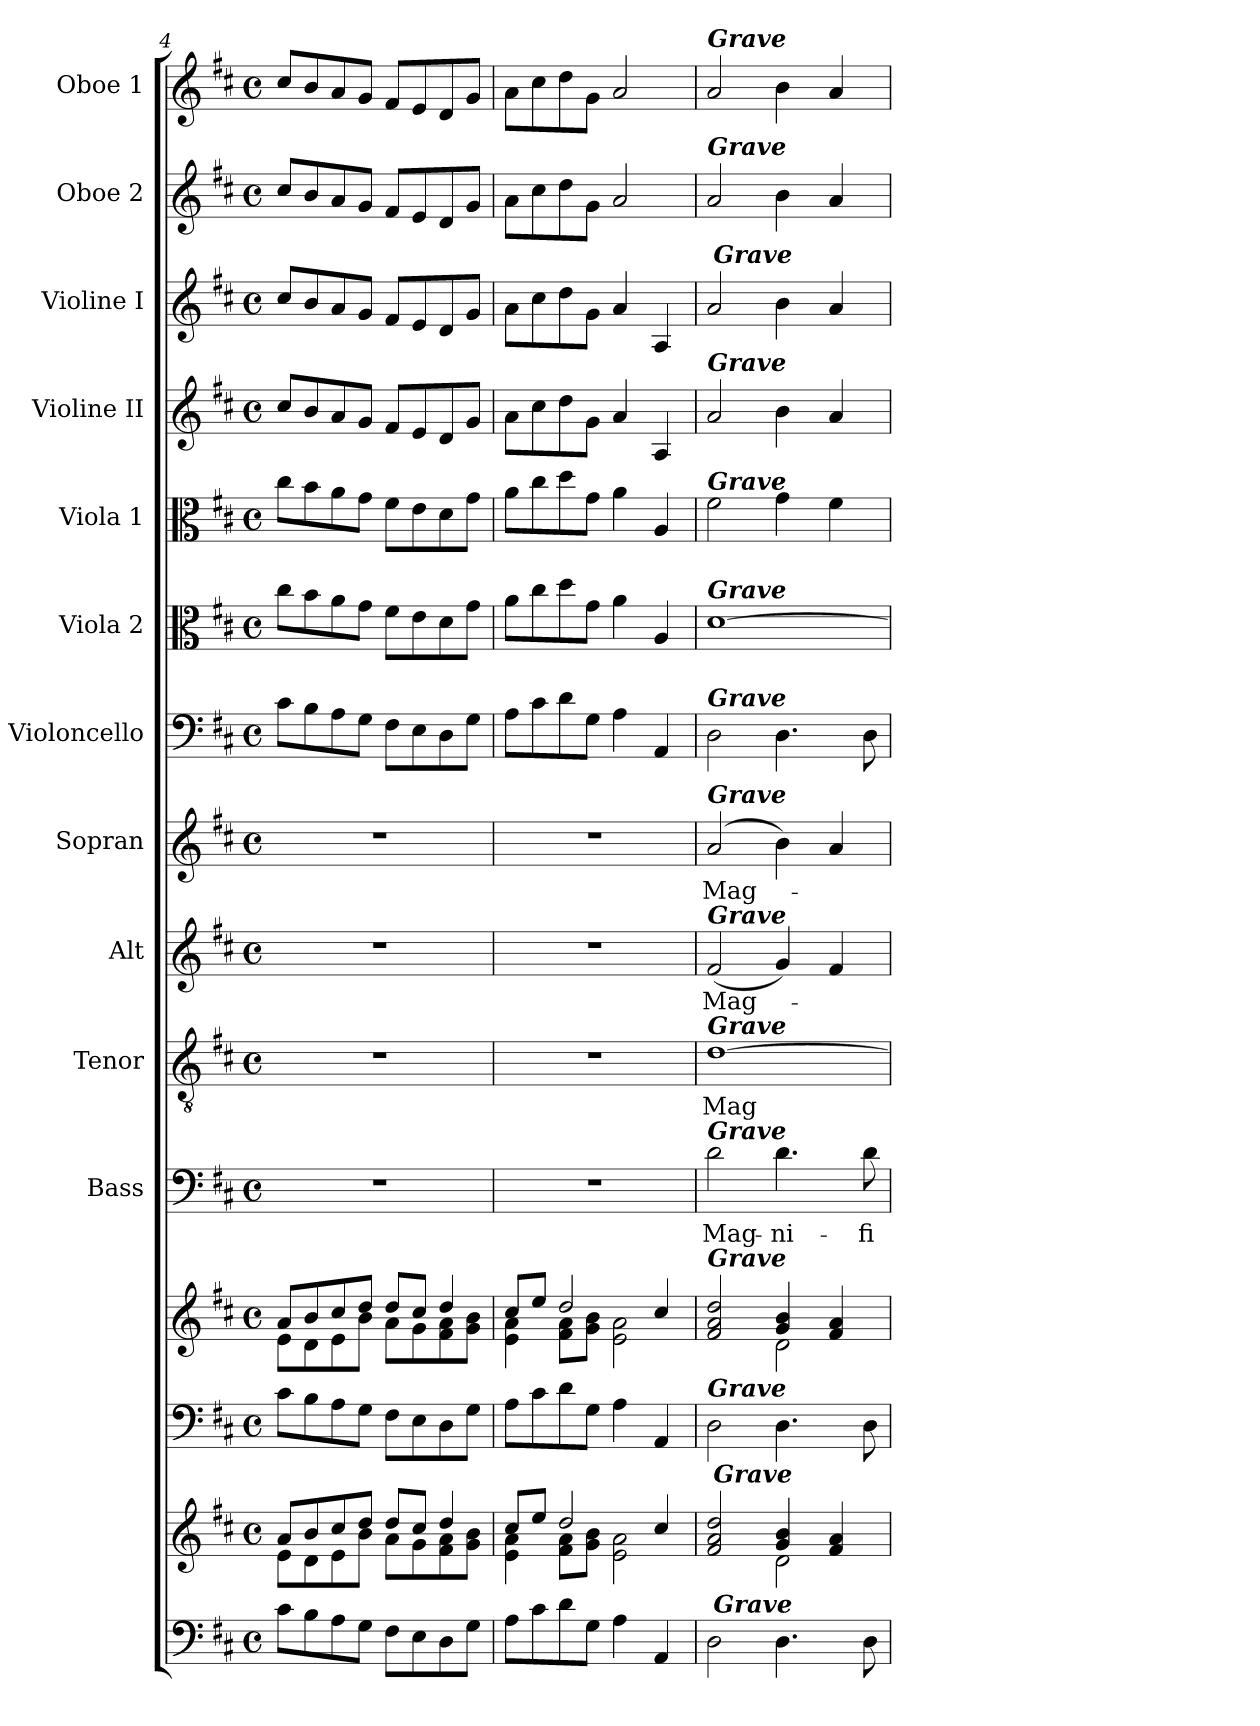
**kern	**kern	**kern	**kern	**kern	**text	**kern	**text	**kern	**text	**kern	**text	**kern	**kern	**kern	**kern	**kern	**kern	**kern
*part13	*part13	*part12	*part12	*part11	*part11	*part10	*part10	*part9	*part9	*part8	*part8	*part7	*part6	*part5	*part4	*part3	*part2	*part1
*staff15	*staff14	*staff13	*staff12	*staff11	*staff11	*staff10	*staff10	*staff9	*staff9	*staff8	*staff8	*staff7	*staff6	*staff5	*staff4	*staff3	*staff2	*staff1
*	*	*	*	*I"Bass	*	*I"Tenor	*	*I"Alt	*	*I"Sopran	*	*I"Violoncello	*I"Viola 2	*I"Viola 1	*I"Violine II	*I"Violine I	*I"Oboe 2	*I"Oboe 1
*	*	*	*	*I'B.	*	*I'T.	*	*I'A.	*	*I'S.	*	*I'Vc.	*I'Vla. 2	*I'Vla. 1	*I'Vl. II	*I'Vl. I	*I'Ob. 2	*I'Ob. 1
*clefF4	*clefG2	*clefF4	*clefG2	*clefF4	*	*clefGv2	*	*clefG2	*	*clefG2	*	*clefF4	*clefC3	*clefC3	*clefG2	*clefG2	*clefG2	*clefG2
*	*	*	*	*	*	*	*	*	*	*	*	*ITrd7c12	*	*	*	*	*	*
*k[f#c#]	*k[f#c#]	*k[f#c#]	*k[f#c#]	*k[f#c#]	*	*k[f#c#]	*	*k[f#c#]	*	*k[f#c#]	*	*k[f#c#]	*k[f#c#]	*k[f#c#]	*k[f#c#]	*k[f#c#]	*k[f#c#]	*k[f#c#]
*D:	*D:	*D:	*D:	*D:	*	*D:	*	*D:	*	*D:	*	*D:	*D:	*D:	*D:	*D:	*D:	*D:
*M4/4	*M4/4	*M4/4	*M4/4	*M4/4	*	*M4/4	*	*M4/4	*	*M4/4	*	*M4/4	*M4/4	*M4/4	*M4/4	*M4/4	*M4/4	*M4/4
*met(c)	*met(c)	*met(c)	*met(c)	*met(c)	*	*met(c)	*	*met(c)	*	*met(c)	*	*met(c)	*met(c)	*met(c)	*met(c)	*met(c)	*met(c)	*met(c)
=4	=4	=4	=4	=4	=4	=4	=4	=4	=4	=4	=4	=4	=4	=4	=4	=4	=4	=4
*	*^	*	*^	*	*	*	*	*	*	*	*	*	*	*	*	*	*	*
8c#\L	8a/L	8e\L	8c#\L	8a/L	8e\L	1r	.	1r	.	1r	.	1r	.	8C#\L	8cc#\L	8cc#\L	8cc#/L	8cc#/L	8cc#/L	8cc#/L
8B\	8b/	8d\	8B\	8b/	8d\	.	.	.	.	.	.	.	.	8BB\	8b\	8b\	8b/	8b/	8b/	8b/
8A\	8cc#/	8e\	8A\	8cc#/	8e\	.	.	.	.	.	.	.	.	8AA\	8a\	8a\	8a/	8a/	8a/	8a/
8G\J	8dd/J	8b\J	8G\J	8dd/J	8b\J	.	.	.	.	.	.	.	.	8GG\J	8g\J	8g\J	8g/J	8g/J	8g/J	8g/J
8F#\L	8dd/L	8a\L	8F#\L	8dd/L	8a\L	.	.	.	.	.	.	.	.	8FF#\L	8f#\L	8f#\L	8f#/L	8f#/L	8f#/L	8f#/L
8E\	8cc#/J	8g\	8E\	8cc#/J	8g\	.	.	.	.	.	.	.	.	8EE\	8e\	8e\	8e/	8e/	8e/	8e/
8D\	4dd/	8f#\ 8a\	8D\	4dd/	8f#\ 8a\	.	.	.	.	.	.	.	.	8DD\	8d\	8d\	8d/	8d/	8d/	8d/
8G\J	.	8g\ 8b\J	8G\J	.	8g\ 8b\J	.	.	.	.	.	.	.	.	8GG\J	8g\J	8g\J	8g/J	8g/J	8g/J	8g/J
=5	=5	=5	=5	=5	=5	=5	=5	=5	=5	=5	=5	=5	=5	=5	=5	=5	=5	=5	=5	=5
8A\L	8cc#/L	4e\ 4a\	8A\L	8cc#/L	4e\ 4a\	1r	.	1r	.	1r	.	1r	.	8AA\L	8a\L	8a\L	8a\L	8a\L	8a\L	8a\L
8c#\	8ee/J	.	8c#\	8ee/J	.	.	.	.	.	.	.	.	.	8C#\	8cc#\	8cc#\	8cc#\	8cc#\	8cc#\	8cc#\
8d\	2dd/	8f#\ 8a\L	8d\	2dd/	8f#\ 8a\L	.	.	.	.	.	.	.	.	8D\	8dd\	8dd\	8dd\	8dd\	8dd\	8dd\
8G\J	.	8g\ 8b\J	8G\J	.	8g\ 8b\J	.	.	.	.	.	.	.	.	8GG\J	8g\J	8g\J	8g\J	8g\J	8g\J	8g\J
4A\	.	2e\ 2a\	4A\	.	2e\ 2a\	.	.	.	.	.	.	.	.	4AA\	4a\	4a\	4a/	4a/	2a/	2a/
4AA/	4cc#/	.	4AA/	4cc#/	.	.	.	.	.	.	.	.	.	4AAA/	4A/	4A/	4A/	4A/	.	.
!!LO:PB:g=z
=6	=6	=6	=6	=6	=6	=6	=6	=6	=6	=6	=6	=6	=6	=6	=6	=6	=6	=6	=6	=6
!	!	!	!	!	!	!	!	!	!	!	!	!	!	!	!	!	!	!	!	!LO:TX:a:Bi:t=Grave
!	!	!	!	!	!	!	!	!	!	!	!	!	!	!	!	!	!	!	!LO:TX:a:Bi:t=Grave	!
!	!	!	!	!	!	!	!	!	!	!	!	!	!	!	!	!	!LO:TX:a:Bi:t=Grave	!	!	!
!	!	!	!	!	!	!	!	!	!	!	!	!	!	!	!	!LO:TX:a:Bi:t=Grave	!	!	!	!
!	!	!	!	!	!	!	!	!	!	!	!	!	!	!	!LO:TX:a:Bi:t=Grave	!	!	!	!	!
!	!	!	!	!	!	!	!	!	!	!	!	!	!	!LO:TX:a:Bi:t=Grave	!	!	!	!	!	!
!	!	!	!	!	!	!	!	!	!	!	!	!LO:TX:a:Bi:t=Grave	!	!	!	!	!	!	!	!
!	!	!	!	!	!	!	!	!	!	!LO:TX:a:Bi:t=Grave	!	!	!	!	!	!	!	!	!	!
!	!	!	!	!	!	!	!	!LO:TX:a:Bi:t=Grave	!	!	!	!	!	!	!	!	!	!	!	!
!	!	!	!	!	!	!LO:TX:a:Bi:t=Grave	!	!	!	!	!	!	!	!	!	!	!	!	!	!
!	!	!	!	!LO:TX:a:Bi:t=Grave	!	!	!	!	!	!	!	!	!	!	!	!	!	!	!	!
!	!	!	!LO:TX:a:Bi:t=Grave	!	!	!	!	!	!	!	!	!	!	!	!	!	!	!	!	!
!	!	!	!	!	!	!	!LO:LY:b	!	!LO:LY:b	!	!LO:LY:b	!	!LO:LY:b	!	!	!	!	!	!	!
*^	*	*^	*	*	*	*	*	*	*	*	*	*	*	*	*	*	*	*^	*	*
2D\	96ryy	2f#/ 2a/ 2dd/	2ryy	96ryy	2D\	2f#/ 2a/ 2dd/	2ryy	2d\	Mag-	[1d	Mag-	(<2f#/	Mag-	(2a/	Mag-	2DD\	[1d	2f#\	2a/	2a/	96ryy	2a/	2a/
!	!	!	!	!	!	!	!	!	!	!	!	!	!	!	!	!	!	!	!	!	!LO:TX:a:Bi:t=Grave	!	!
!	!	!	!	!LO:TX:a:Bi:t=Grave	!	!	!	!	!	!	!	!	!	!	!	!	!	!	!	!	!	!	!
!	!LO:TX:a:Bi:t=Grave	!	!	!	!	!	!	!	!	!	!	!	!	!	!	!	!	!	!	!	!	!	!
.	3%2ryy	.	.	3%2ryy	.	.	.	.	.	.	.	.	.	.	.	.	.	.	.	.	3%2ryy	.	.
!	!	!	!	!	!	!	!	!	!LO:LY:b	!	!	!	!	!	!	!	!	!	!	!	!	!	!
4.D\	.	4g/ 4b/	2d\	.	4.D\	4g/ 4b/	2d\	4.d\	-ni-	.	.	4g/)	.	4b\)	.	4.DD\	.	4g\	4b\	4b\	.	4b\	4b\
.	6ryy	.	.	6ryy	.	.	.	.	.	.	.	.	.	.	.	.	.	.	.	.	6ryy	.	.
.	.	4f#/ 4a/	.	.	.	4f#/ 4a/	.	.	.	.	.	4f#/	.	4a/	.	.	.	4f#\	4a/	4a/	.	4a/	4a/
.	12...ryy	.	.	12...ryy	.	.	.	.	.	.	.	.	.	.	.	.	.	.	.	.	12...ryy	.	.
!	!	!	!	!	!	!	!	!	!LO:LY:b	!	!	!	!	!	!	!	!	!	!	!	!	!	!
8D\	.	.	.	.	8D\	.	.	8d\	-fi-	.	.	.	.	.	.	8DD\	.	.	.	.	.	.	.
*v	*v	*	*	*	*	*v	*v	*	*	*	*	*	*	*	*	*	*	*	*	*v	*v	*	*
*	*v	*v	*v	*	*	*	*	*	*	*	*	*	*	*	*	*	*	*	*	*
=	=	=	=	=	=	=	=	=	=	=	=	=	=	=	=	=	=	=
*-	*-	*-	*-	*-	*-	*-	*-	*-	*-	*-	*-	*-	*-	*-	*-	*-	*-	*-
